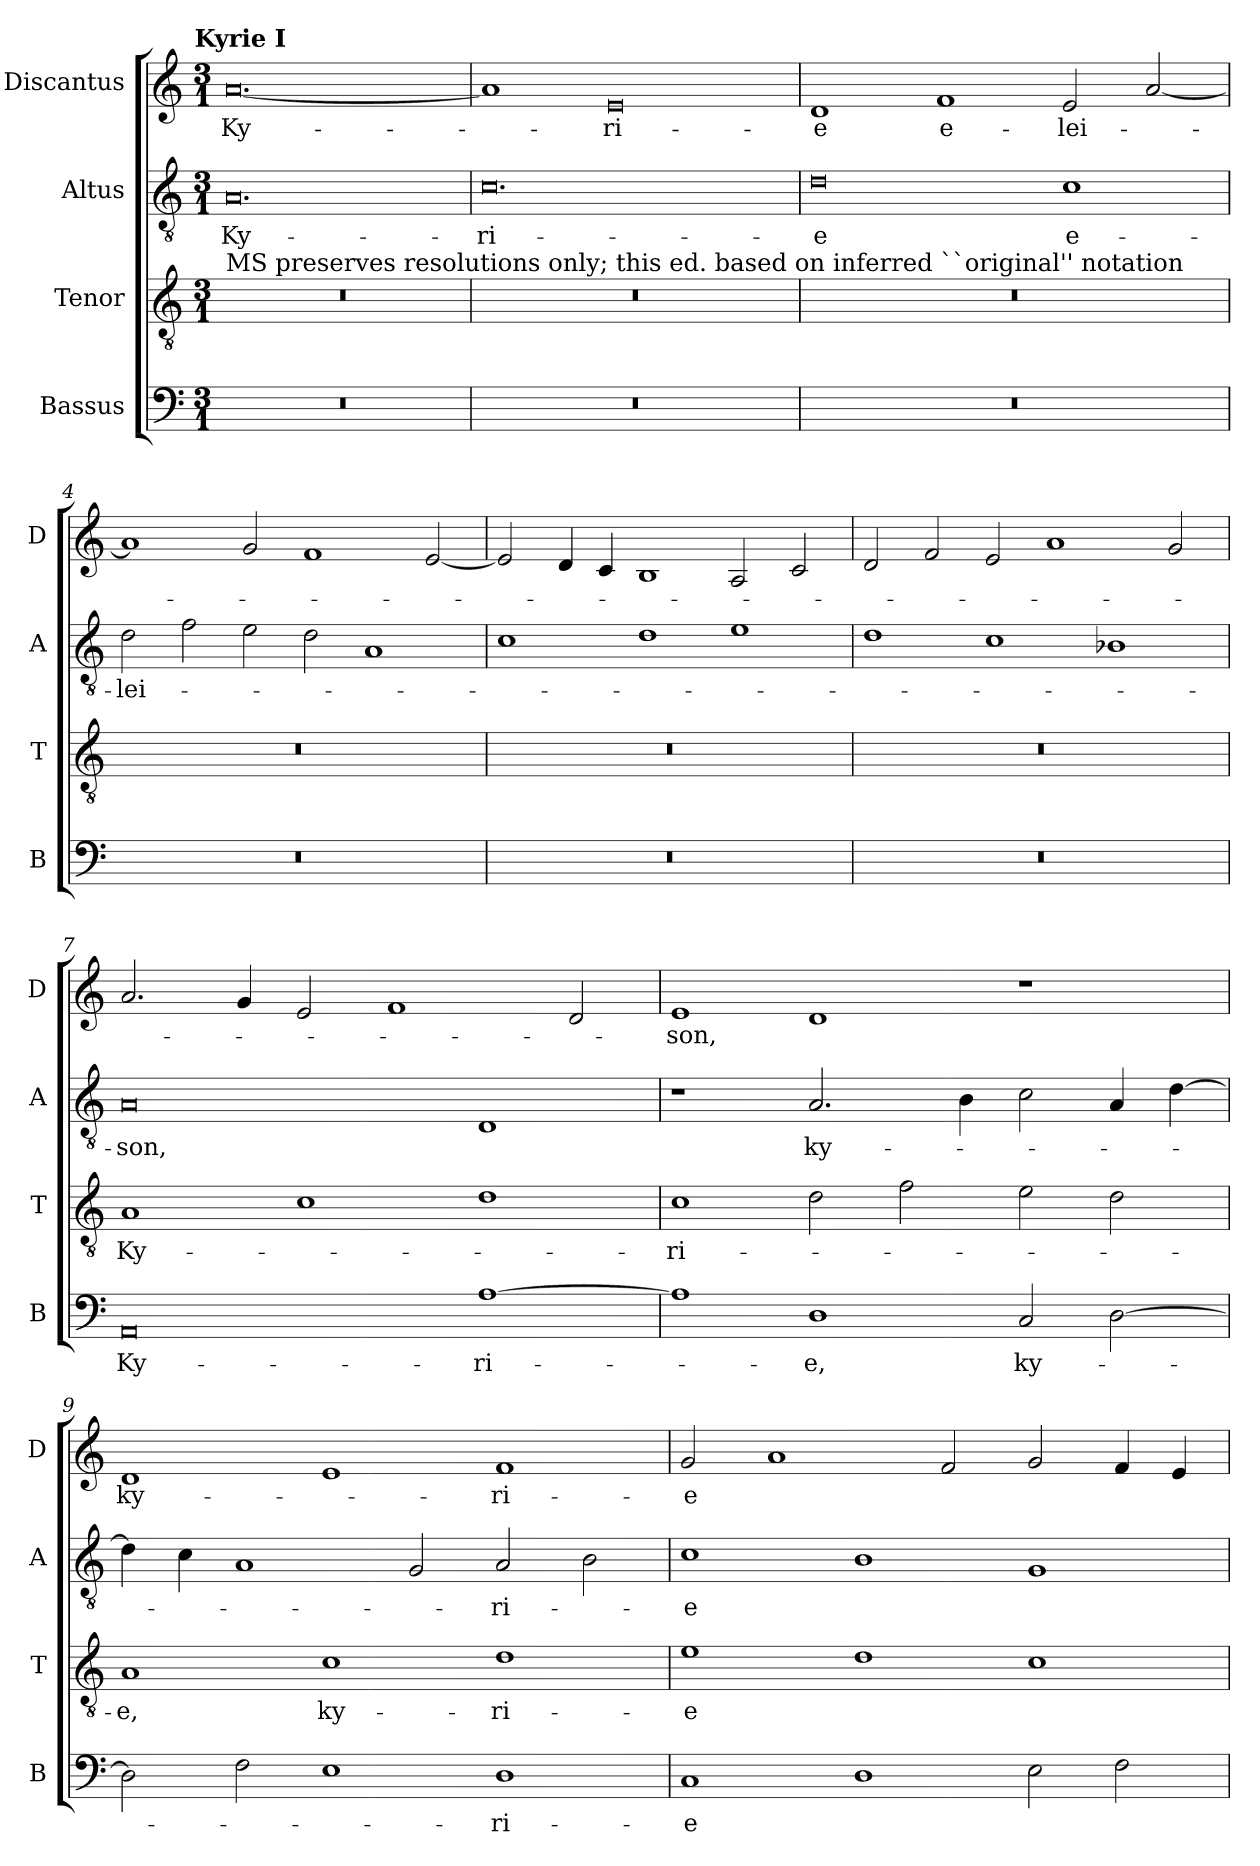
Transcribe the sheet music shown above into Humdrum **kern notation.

**kern	**text	**kern	**text	**kern	**text	**kern	**text
*part4	*part4	*part3	*part3	*part2	*part2	*part1	*part1
*staff4	*staff4	*staff3	*staff3	*staff2	*staff2	*staff1	*staff1
*I"Bassus	*	*I"Tenor	*	*I"Altus	*	*I"Discantus	*
*I'B	*	*I'T	*	*I'A	*	*I'D	*
*clefF4	*	*clefGv2	*	*clefGv2	*	*clefG2	*
*k[]	*	*k[]	*	*k[]	*	*k[]	*
!!LO:TX:omd:t=Kyrie I
*M3/1	*	*M3/1	*	*M3/1	*	*M3/1	*
*MM300	*	*MM300	*	*MM300	*	*MM300	*
=1	=1	=1	=1	=1	=1	=1	=1
!	!	!LO:TX:a:t=MS preserves resolutions only; this ed. based on inferred ``original'' notation	!	!	!	!	!
0.r	.	0.r	.	0.A	Ky-	[0.a	Ky-
=2	=2	=2	=2	=2	=2	=2	=2
0.r	.	0.r	.	0.c	-ri-	1a]	.
.	.	.	.	.	.	0e	-ri-
=3	=3	=3	=3	=3	=3	=3	=3
0.r	.	0.r	.	0d	-e	1d	-e
.	.	.	.	.	.	1f	e-
.	.	.	.	1c	e-	2e	-lei-
.	.	.	.	.	.	[2a	.
=4	=4	=4	=4	=4	=4	=4	=4
0.r	.	0.r	.	2d	-lei-	1a]	.
.	.	.	.	2f	.	.	.
.	.	.	.	2e	.	2g	.
.	.	.	.	2d	.	1f	.
.	.	.	.	1A	.	.	.
.	.	.	.	.	.	[2e	.
=5	=5	=5	=5	=5	=5	=5	=5
0.r	.	0.r	.	1c	.	2e]	.
.	.	.	.	.	.	4d	.
.	.	.	.	.	.	4c	.
.	.	.	.	1d	.	1B	.
.	.	.	.	1e	.	2A	.
.	.	.	.	.	.	2c	.
=6	=6	=6	=6	=6	=6	=6	=6
0.r	.	0.r	.	1d	.	2d	.
.	.	.	.	.	.	2f	.
.	.	.	.	1c	.	2e	.
.	.	.	.	.	.	1a	.
.	.	.	.	1B-X	.	.	.
.	.	.	.	.	.	2g	.
=7	=7	=7	=7	=7	=7	=7	=7
0AA	Ky-	1A	Ky-	0A	-son,	2.a	.
.	.	.	.	.	.	4g	.
.	.	1c	.	.	.	2e	.
.	.	.	.	.	.	1f	.
[1A	-ri-	1d	.	1D	.	.	.
.	.	.	.	.	.	2d	.
=8	=8	=8	=8	=8	=8	=8	=8
1A]	.	1c	-ri-	1r	.	1e	-son,
1D	-e,	2d	.	2.A	ky-	1d	.
.	.	2f	.	.	.	.	.
.	.	.	.	4B	.	.	.
2C	ky-	2e	.	2c	.	1r	.
[2D	.	2d	.	4A	.	.	.
.	.	.	.	[4d	.	.	.
=9	=9	=9	=9	=9	=9	=9	=9
2D]	.	1A	-e,	4d]	.	1d	ky-
.	.	.	.	4c	.	.	.
2F	.	.	.	1A	.	.	.
1E	.	1c	ky-	.	.	1e	.
.	.	.	.	2G	.	.	.
1D	-ri-	1d	-ri-	2A	-ri-	1f	-ri-
.	.	.	.	2B	.	.	.
=10	=10	=10	=10	=10	=10	=10	=10
1C	-e	1e	-e	1c	-e	2g	-e
.	.	.	.	.	.	1a	.
1D	.	1d	.	1B	.	.	.
.	.	.	.	.	.	2f	.
2E	.	1c	.	1G	.	2g	.
2F	.	.	.	.	.	4f	.
.	.	.	.	.	.	4e	.
=	=	=	=	=	=	=	=
*-	*-	*-	*-	*-	*-	*-	*-
